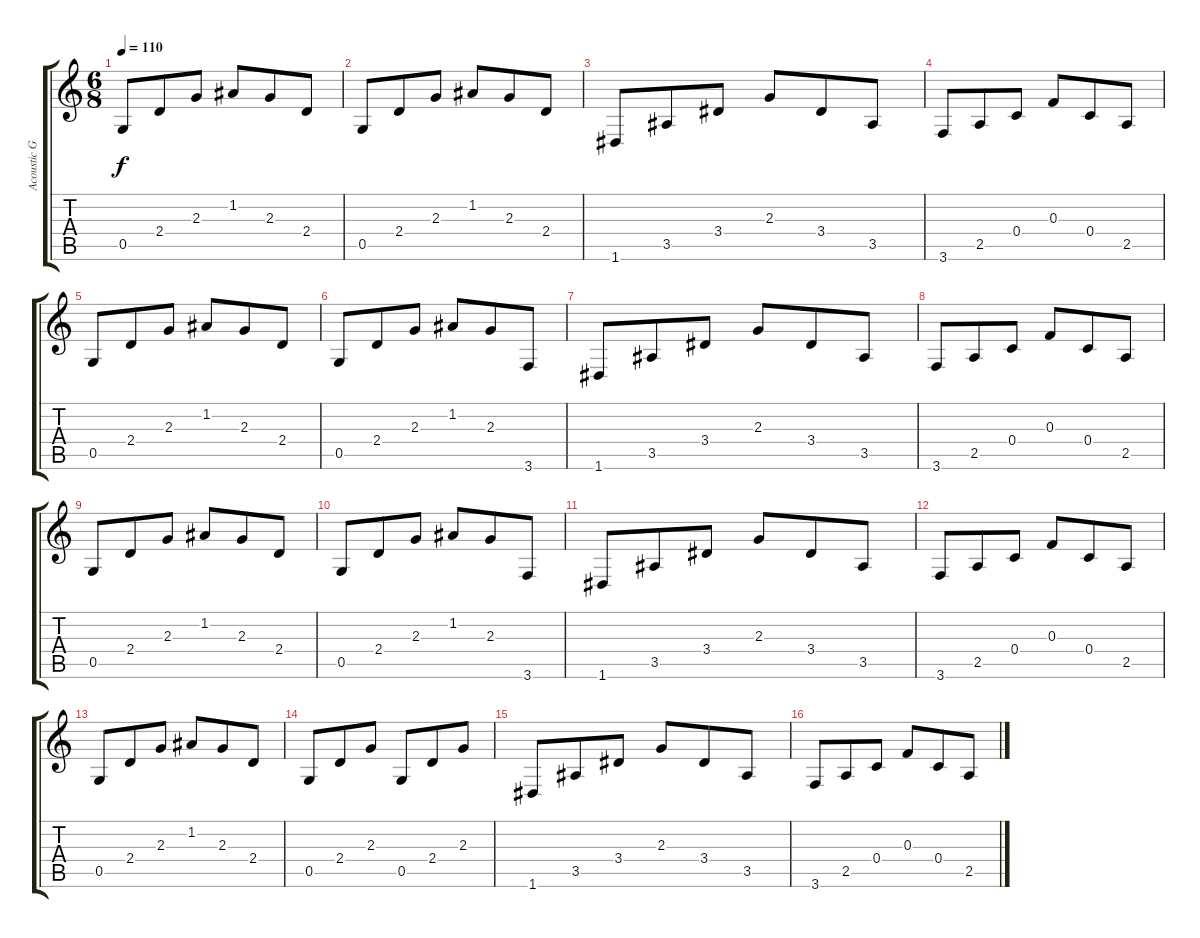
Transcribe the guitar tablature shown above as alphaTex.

\track ("Acoustic Guitar 3" "Acoustic G") {instrument acousticguitarsteel}
\staff {score tabs}
\tuning (D4 A3 F3 C3 G2 D2) {hide}
\ts (6 8)
\tempo 110
\clef g2
\ks c
0.5.8{dy f} 2.4.8 2.3.8 1.2.8 2.3.8 2.4.8 |
0.5.8 2.4.8 2.3.8 1.2.8 2.3.8 2.4.8 |
1.6.8 3.5.8 3.4.8 2.3.8 3.4.8 3.5.8 |
3.6.8 2.5.8 0.4.8 0.3.8 0.4.8 2.5.8 |
0.5.8 2.4.8 2.3.8 1.2.8 2.3.8 2.4.8 |
0.5.8 2.4.8 2.3.8 1.2.8 2.3.8 3.6.8 |
1.6.8 3.5.8 3.4.8 2.3.8 3.4.8 3.5.8 |
3.6.8 2.5.8 0.4.8 0.3.8 0.4.8 2.5.8 |
0.5.8 2.4.8 2.3.8 1.2.8 2.3.8 2.4.8 |
0.5.8 2.4.8 2.3.8 1.2.8 2.3.8 3.6.8 |
1.6.8 3.5.8 3.4.8 2.3.8 3.4.8 3.5.8 |
3.6.8 2.5.8 0.4.8 0.3.8 0.4.8 2.5.8 |
0.5.8 2.4.8 2.3.8 1.2.8 2.3.8 2.4.8 |
0.5.8 2.4.8 2.3.8 0.5.8 2.4.8 2.3.8 |
1.6.8 3.5.8 3.4.8 2.3.8 3.4.8 3.5.8 |
3.6.8 2.5.8 0.4.8 0.3.8 0.4.8 2.5.8
